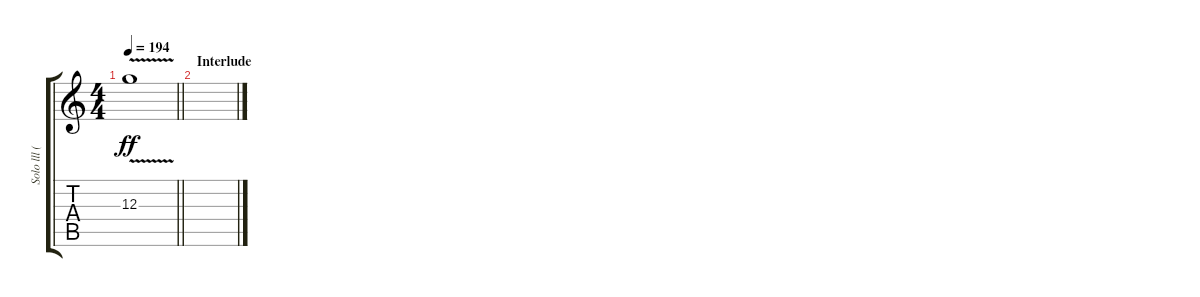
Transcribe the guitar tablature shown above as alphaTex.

\track ("Solo lll ( Harmony)" "Solo lll (") {instrument overdrivenguitar}
\staff {score tabs}
\tuning (E4 B3 G3 D3 A2 E2) {hide}
\ts (4 4)
\tempo 194
\clef g2
\barLineRight lightlight
\ks c
12.3{v}.1{dy ff} |
\section ("" "Interlude")
